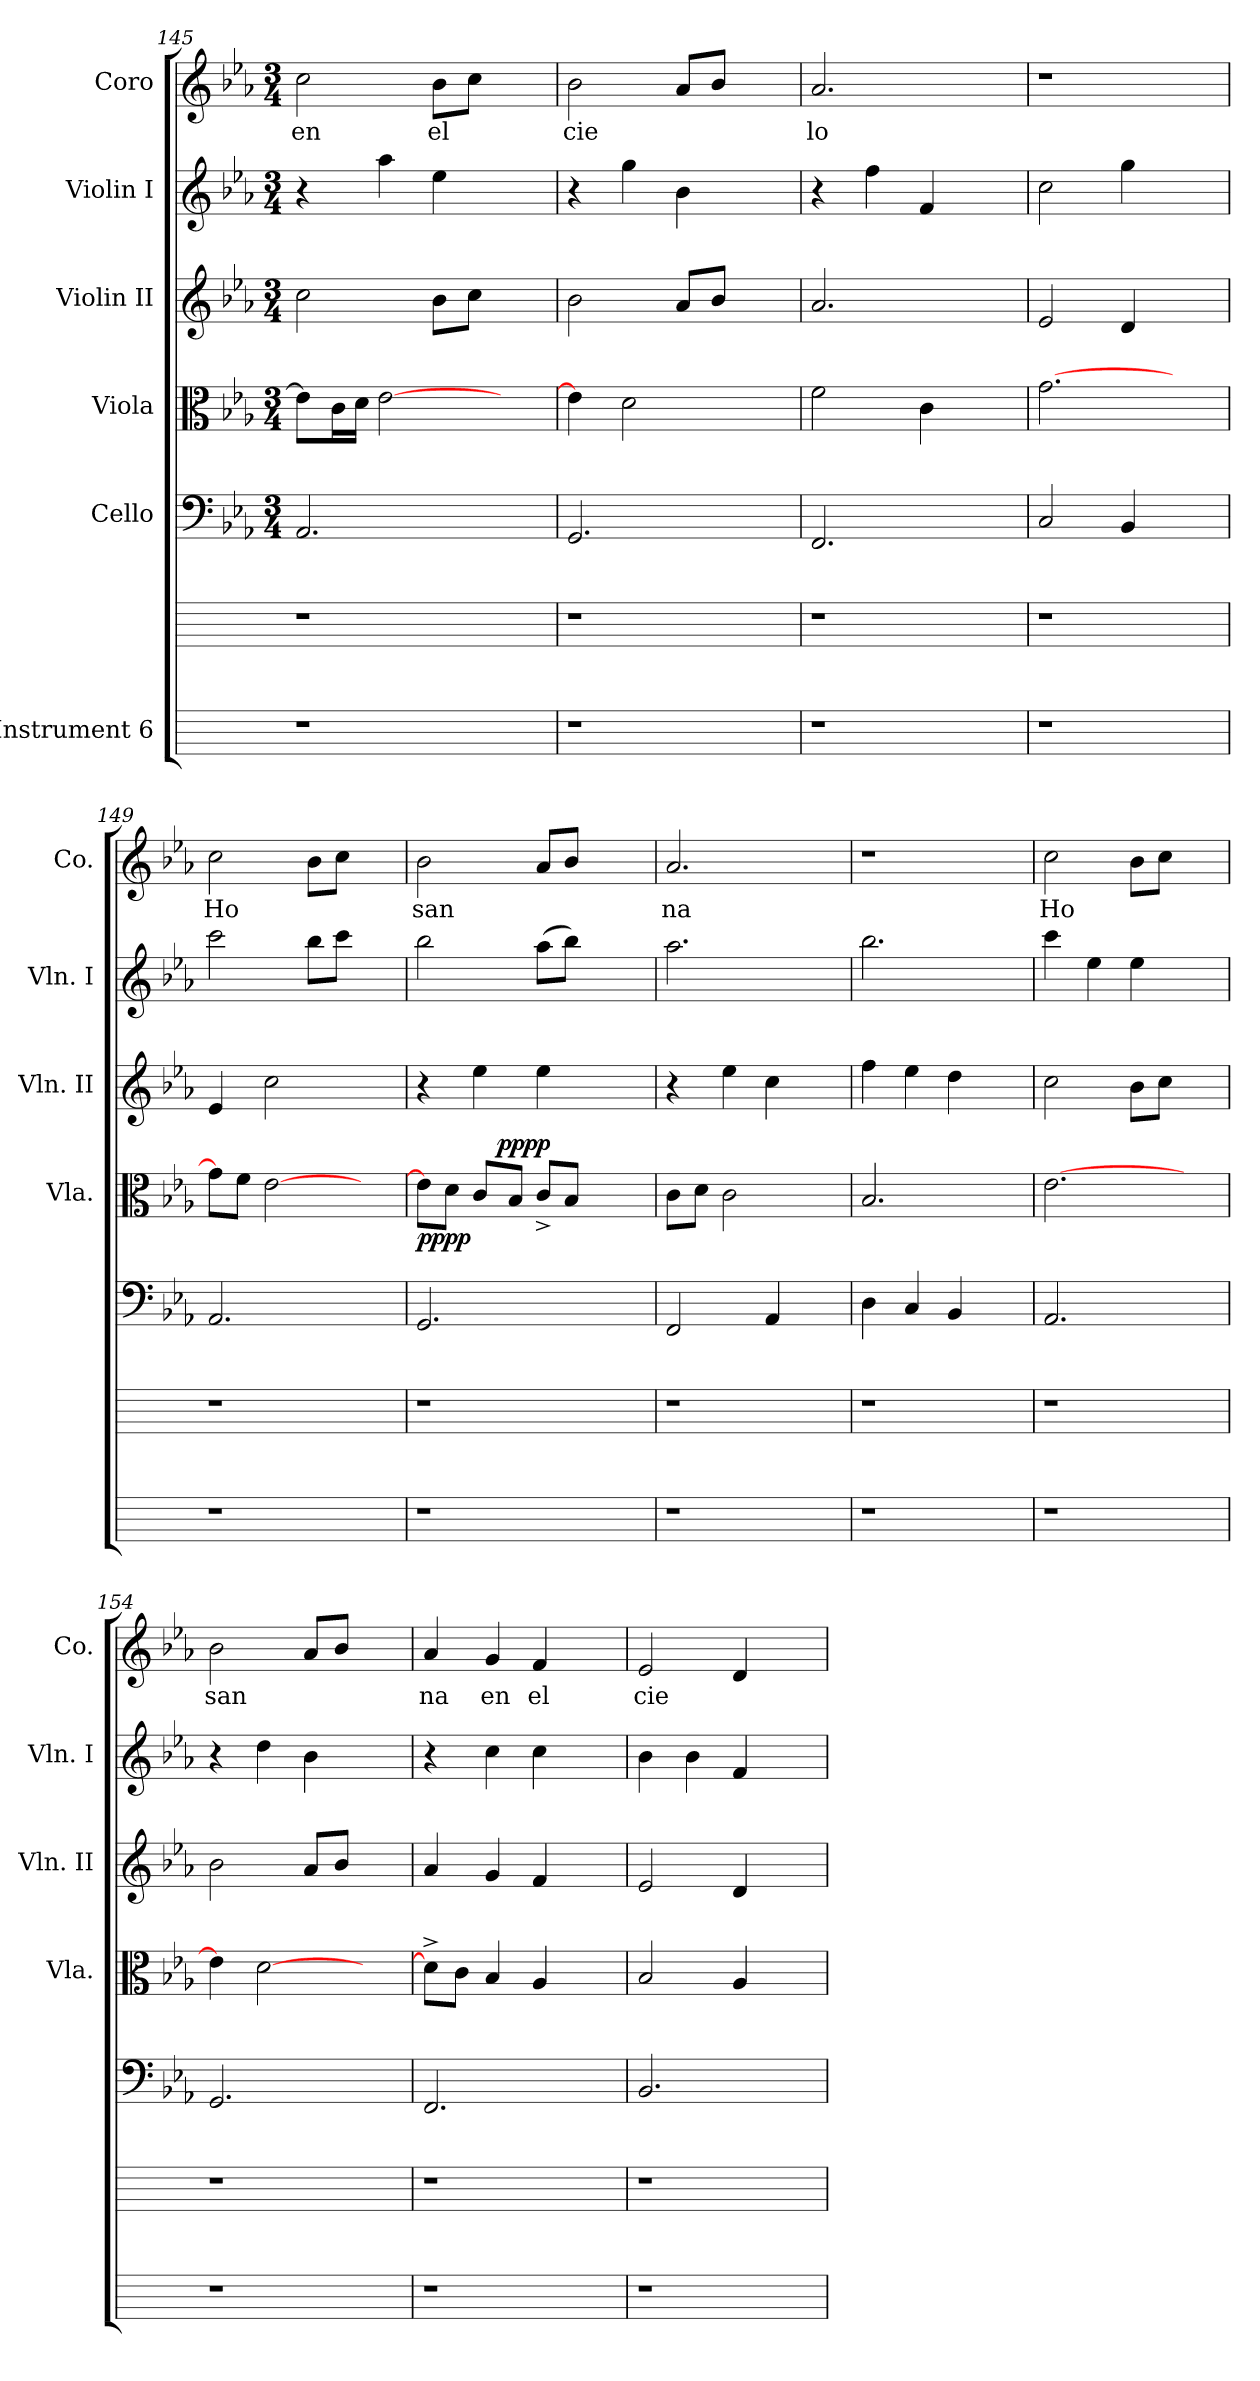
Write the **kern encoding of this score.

**kern	**kern	**kern	**kern	**dynam	**kern	**kern	**kern	**text
*part6	*part6	*part5	*part4	*part4	*part3	*part2	*part1	*part1
*staff7	*staff6	*staff5	*staff4	*staff4	*staff3	*staff2	*staff1	*staff1
*I"Instrument 6	*	*I"Cello	*I"Viola	*	*I"Violin II	*I"Violin I	*I"Coro	*
*	*	*	*I'Vla.	*	*I'Vln. II	*I'Vln. I	*I'Co.	*
*	*	*clefF4	*clefC3	*	*clefG2	*clefG2	*clefG2	*
*	*	*k[b-e-a-]	*k[b-e-a-]	*	*k[b-e-a-]	*k[b-e-a-]	*k[b-e-a-]	*
*	*	*E-:	*E-:	*	*E-:	*E-:	*E-:	*
*	*	*M3/4	*M3/4	*	*M3/4	*M3/4	*M3/4	*
=145	=145	=145	=145	=145	=145	=145	=145	=145
!	!	!	!	!	!	!	!	!LO:LY:b:cj
1r	1r	2.AA-/	8e-\L]	.	2cc\	4r	2cc\	en
.	.	.	16c\	.	.	.	.	.
.	.	.	16d\J	.	.	.	.	.
.	.	.	[>2e-\	.	.	4aa-\	.	.
!	!	!	!	!	!	!	!	!LO:LY:b:cj
.	.	.	.	.	8b-\L	4ee-\	8b-\L	el
.	.	.	.	.	8cc\J	.	8cc\J	.
.	.	4ryy	4ryy	.	4ryy	4ryy	4ryy	.
=146	=146	=146	=146	=146	=146	=146	=146	=146
!	!	!	!	!	!	!	!	!LO:LY:b:cj
1r	1r	2.GG/	4e-\]	.	2b-\	4r	2b-\	cie
.	.	.	2d\	.	.	4gg\	.	.
.	.	.	.	.	8a-/L	4b-\	8a-/L	.
.	.	.	.	.	8b-/J	.	8b-/J	.
.	.	4ryy	4ryy	.	4ryy	4ryy	4ryy	.
=147	=147	=147	=147	=147	=147	=147	=147	=147
!	!	!	!	!	!	!	!	!LO:LY:b:cj
1r	1r	2.FF/	2f\	.	2.a-/	4r	2.a-/	lo
.	.	.	.	.	.	4ff\	.	.
.	.	.	4c\	.	.	4f/	.	.
.	.	4ryy	4ryy	.	4ryy	4ryy	4ryy	.
=148	=148	=148	=148	=148	=148	=148	=148	=148
!	!	!	!	!	!	!	!LO:N:vis=1	!
1r	1r	2C/	[<2.g\	.	2e-/	2cc\	2.r	.
.	.	4BB-/	.	.	4d/	4gg\	.	.
.	.	4ryy	4ryy	.	4ryy	4ryy	4ryy	.
!!LO:PB:g=z
=149	=149	=149	=149	=149	=149	=149	=149	=149
!	!	!	!	!	!	!	!	!LO:LY:b:cj
1r	1r	2.AA-/	8g\L]	.	4e-/	2ccc\	2cc\	Ho
.	.	.	8f\J	.	.	.	.	.
.	.	.	[>2e-\	.	2cc\	.	.	.
.	.	.	.	.	.	8bb-\L	8b-\L	.
.	.	.	.	.	.	8ccc\J	8cc\J	.
.	.	4ryy	4ryy	.	4ryy	4ryy	4ryy	.
=150	=150	=150	=150	=150	=150	=150	=150	=150
!	!	!	!	!LO:DY:b	!	!	!	!LO:LY:b:cj
*	*	*	*^	*	*	*	*	*
1r	1r	2.GG/	8e-\L]	4ryy	pppp	4r	2bb-\	2b-\	san
.	.	.	8d\J	.	.	.	.	.	.
.	.	.	8c/L	16.ryy	.	4ee-\	.	.	.
!	!	!	!	!	!LO:DY:a	!	!	!	!
.	.	.	.	2ryy	pppp	.	.	.	.
.	.	.	8B-/J	.	.	.	.	.	.
.	.	.	8c^>/L	.	.	4ee-\	(>8aa-\L	8a-/L	.
.	.	.	8B-/J	.	.	.	8bb-\J)	8b-/J	.
.	.	4ryy	4ryy	.	.	4ryy	4ryy	4ryy	.
.	.	.	.	8ryy	.	.	.	.	.
.	.	.	.	32ryy	.	.	.	.	.
=151	=151	=151	=151	=151	=151	=151	=151	=151	=151
!	!	!	!	!	!	!	!	!	!LO:LY:b:cj
*	*	*	*v	*v	*	*	*	*	*
1r	1r	2FF/	8c\L	.	4r	2.aa-\	2.a-/	na
.	.	.	8d\J	.	.	.	.	.
.	.	.	2c\	.	4ee-\	.	.	.
.	.	4AA-/	.	.	4cc\	.	.	.
.	.	4ryy	4ryy	.	4ryy	4ryy	4ryy	.
=152	=152	=152	=152	=152	=152	=152	=152	=152
!	!	!	!	!	!	!	!LO:N:vis=1	!
1r	1r	4D\	2.B-/	.	4ff\	2.bb-\	2.r	.
.	.	4C/	.	.	4ee-\	.	.	.
.	.	4BB-/	.	.	4dd\	.	.	.
.	.	4ryy	4ryy	.	4ryy	4ryy	4ryy	.
=153	=153	=153	=153	=153	=153	=153	=153	=153
!	!	!	!	!	!	!	!	!LO:LY:b:cj
1r	1r	2.AA-/	[>2.e-\	.	2cc\	4ccc\	2cc\	Ho
.	.	.	.	.	.	4ee-\	.	.
.	.	.	.	.	8b-\L	4ee-\	8b-\L	.
.	.	.	.	.	8cc\J	.	8cc\J	.
.	.	4ryy	4ryy	.	4ryy	4ryy	4ryy	.
=154	=154	=154	=154	=154	=154	=154	=154	=154
!	!	!	!	!	!	!	!	!LO:LY:b:cj
1r	1r	2.GG/	4e-\]	.	2b-\	4r	2b-\	san
.	.	.	[>2d\	.	.	4dd\	.	.
.	.	.	.	.	8a-/L	4b-\	8a-/L	.
.	.	.	.	.	8b-/J	.	8b-/J	.
.	.	4ryy	4ryy	.	4ryy	4ryy	4ryy	.
=155	=155	=155	=155	=155	=155	=155	=155	=155
!	!	!	!	!	!	!	!	!LO:LY:b:cj
1r	1r	2.FF/	8d^<\L]	.	4a-/	4r	4a-/	na
.	.	.	8c\J	.	.	.	.	.
!	!	!	!	!	!	!	!	!LO:LY:b:cj
.	.	.	4B-/	.	4g/	4cc\	4g/	en
!	!	!	!	!	!	!	!	!LO:LY:b:cj
.	.	.	4A-/	.	4f/	4cc\	4f/	el
.	.	4ryy	4ryy	.	4ryy	4ryy	4ryy	.
=156	=156	=156	=156	=156	=156	=156	=156	=156
!	!	!	!	!	!	!	!	!LO:LY:b:cj
1r	1r	2.BB-/	2B-/	.	2e-/	4b-\	2e-/	cie
.	.	.	.	.	.	4b-\	.	.
.	.	.	4A-/	.	4d/	4f/	4d/	.
.	.	4ryy	4ryy	.	4ryy	4ryy	4ryy	.
=	=	=	=	=	=	=	=	=
*-	*-	*-	*-	*-	*-	*-	*-	*-
